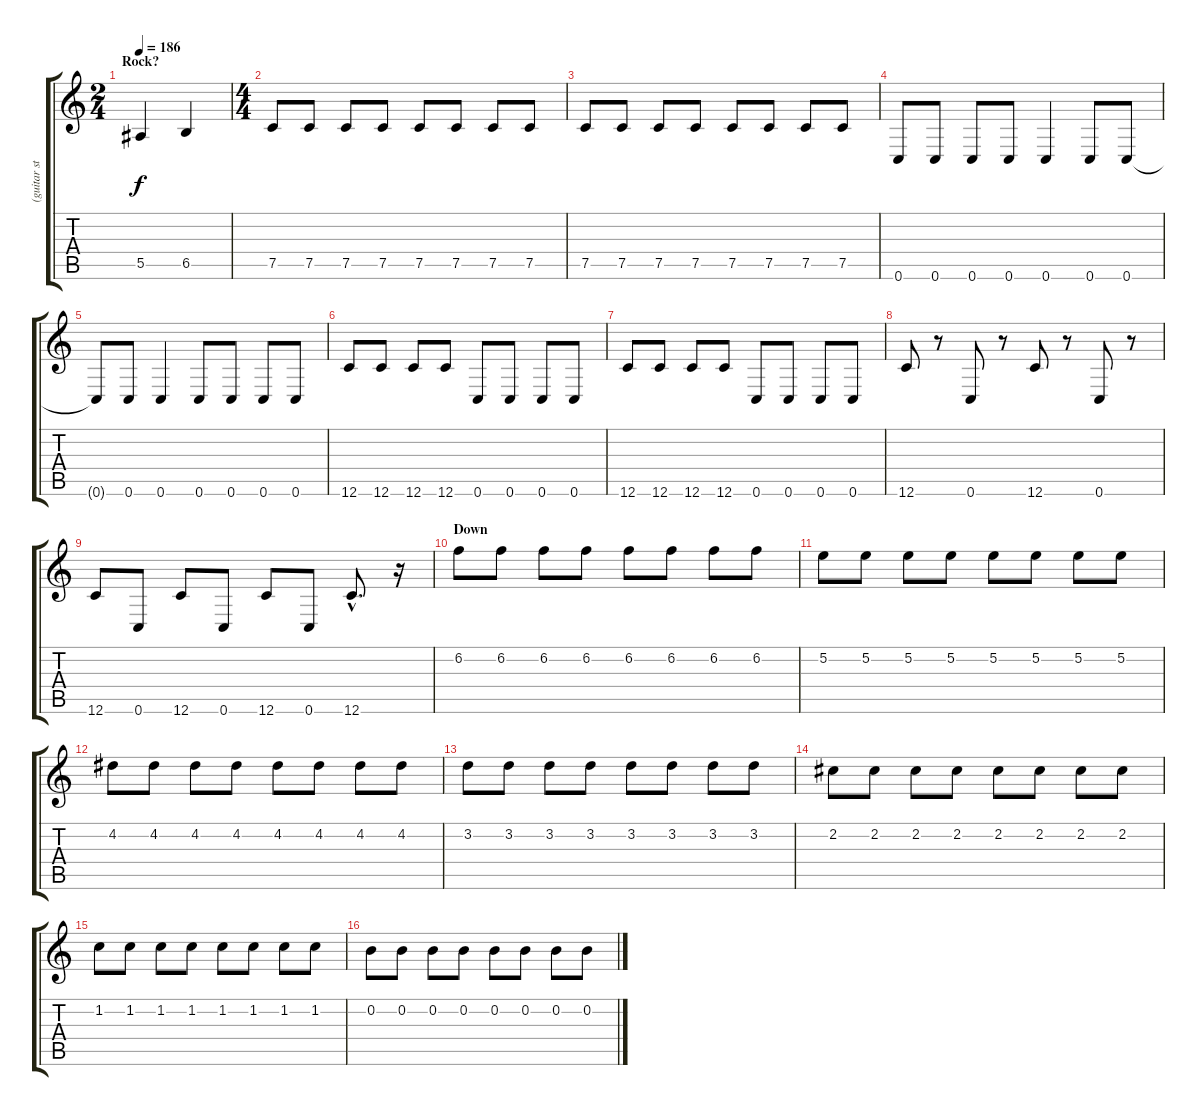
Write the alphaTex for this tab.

\track ("(guitar stereo reverb)" "(guitar st") {instrument acousticguitarsteel}
\staff {score tabs}
\tuning (E4 B3 G3 D3 F2 C2) {hide}
\ts (2 4)
\section ("" "Rock?")
\tempo 186
\clef g2
\ks c
5.5.4{dy f} 6.5.4 |
\ts (4 4)
7.5.8 7.5.8 7.5.8 7.5.8 7.5.8 7.5.8 7.5.8 7.5.8 |
7.5.8 7.5.8 7.5.8 7.5.8 7.5.8 7.5.8 7.5.8 7.5.8 |
0.6.8 0.6.8 0.6.8 0.6.8 0.6.4 0.6.8 0.6.8 |
0.6{t}.8 0.6.8 0.6.4 0.6.8 0.6.8 0.6.8 0.6.8 |
12.6.8 12.6.8 12.6.8 12.6.8 0.6.8 0.6.8 0.6.8 0.6.8 |
12.6.8 12.6.8 12.6.8 12.6.8 0.6.8 0.6.8 0.6.8 0.6.8 |
12.6.8 r.8 0.6.8 r.8 12.6.8 r.8 0.6.8 r.8 |
12.6.8 0.6.8 12.6.8 0.6.8 12.6.8 0.6.8 12.6{hac}.8{d} r.16 |
\section ("" "Down")
6.2.8 6.2.8 6.2.8 6.2.8 6.2.8 6.2.8 6.2.8 6.2.8 |
5.2.8 5.2.8 5.2.8 5.2.8 5.2.8 5.2.8 5.2.8 5.2.8 |
4.2.8 4.2.8 4.2.8 4.2.8 4.2.8 4.2.8 4.2.8 4.2.8 |
3.2.8 3.2.8 3.2.8 3.2.8 3.2.8 3.2.8 3.2.8 3.2.8 |
2.2.8 2.2.8 2.2.8 2.2.8 2.2.8 2.2.8 2.2.8 2.2.8 |
1.2.8 1.2.8 1.2.8 1.2.8 1.2.8 1.2.8 1.2.8 1.2.8 |
0.2.8 0.2.8 0.2.8 0.2.8 0.2.8 0.2.8 0.2.8 0.2.8
